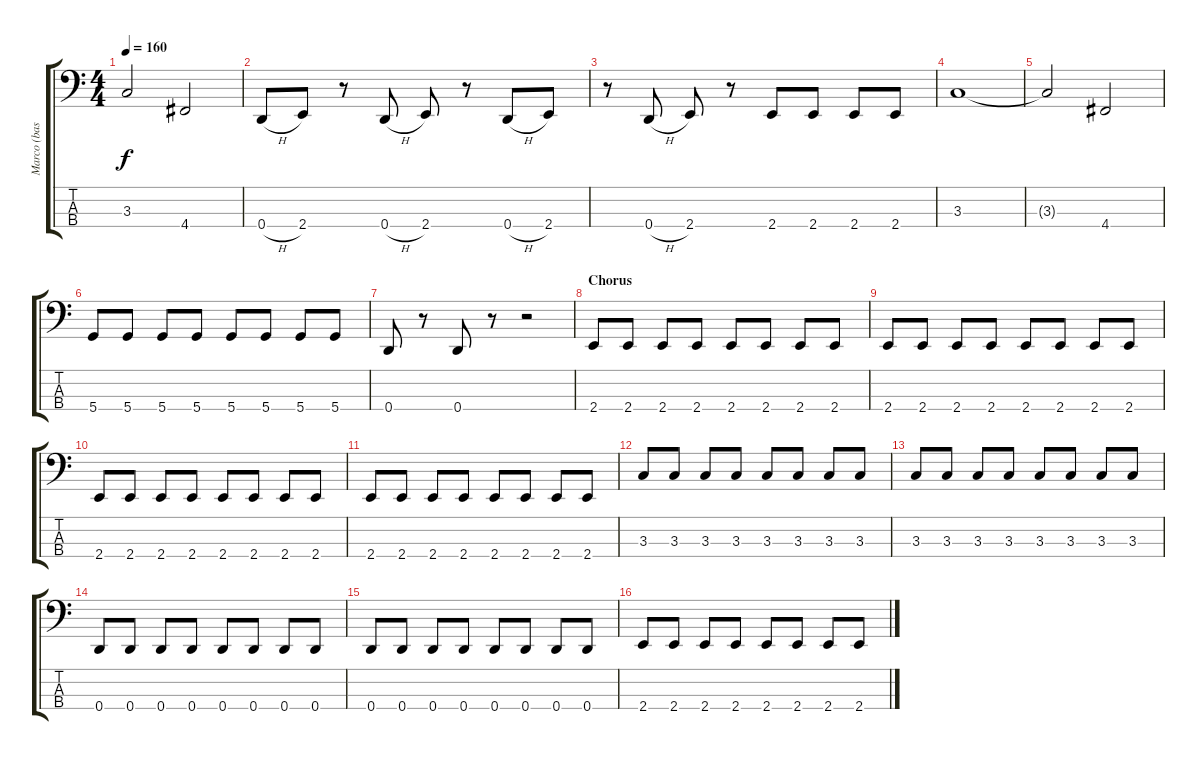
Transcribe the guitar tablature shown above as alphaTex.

\track ("Marco (bass)" "Marco (bas") {instrument electricbassfinger}
\staff {score tabs}
\tuning (G2 D2 A1 D1) {hide}
\ts (4 4)
\tempo 160
\clef f4
\ks c
3.3{t}.2{dy f} 4.4.2 |
0.4{h}.8 2.4.8 r.8 0.4{h}.8 2.4.8 r.8 0.4{h}.8 2.4.8 |
r.8 0.4{h}.8 2.4.8 r.8 2.4.8 2.4.8 2.4.8 2.4.8 |
3.3.1 |
3.3{t}.2 4.4.2 |
5.4.8 5.4.8 5.4.8 5.4.8 5.4.8 5.4.8 5.4.8 5.4.8 |
0.4.8 r.8 0.4.8 r.8 r.2 |
\section ("" "Chorus")
2.4.8 2.4.8 2.4.8 2.4.8 2.4.8 2.4.8 2.4.8 2.4.8 |
2.4.8 2.4.8 2.4.8 2.4.8 2.4.8 2.4.8 2.4.8 2.4.8 |
2.4.8 2.4.8 2.4.8 2.4.8 2.4.8 2.4.8 2.4.8 2.4.8 |
2.4.8 2.4.8 2.4.8 2.4.8 2.4.8 2.4.8 2.4.8 2.4.8 |
3.3.8 3.3.8 3.3.8 3.3.8 3.3.8 3.3.8 3.3.8 3.3.8 |
3.3.8 3.3.8 3.3.8 3.3.8 3.3.8 3.3.8 3.3.8 3.3.8 |
0.4.8 0.4.8 0.4.8 0.4.8 0.4.8 0.4.8 0.4.8 0.4.8 |
0.4.8 0.4.8 0.4.8 0.4.8 0.4.8 0.4.8 0.4.8 0.4.8 |
2.4.8 2.4.8 2.4.8 2.4.8 2.4.8 2.4.8 2.4.8 2.4.8
